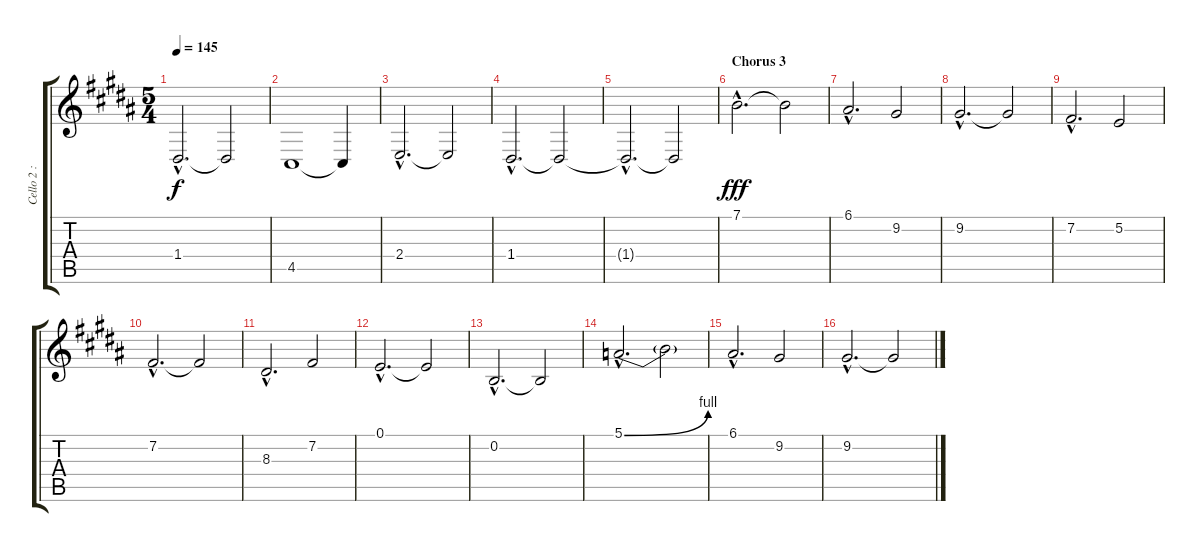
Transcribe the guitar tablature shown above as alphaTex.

\track ("Cello 2 : Rhythm" "Cello 2 : ") {instrument cello}
\staff {score tabs}
\tuning (E4 B3 G3 D3 A2 E2) {hide}
\ts (5 4)
\tempo 145
\clef g2
\ks b
1.4{hac t}.2{d dy f} 1.4{t}.2 |
4.5.1 4.5{t}.4 |
2.4{hac}.2{d} 2.4{t}.2 |
1.4{hac}.2{d} 1.4{t}.2 |
1.4{hac t}.2{d} 1.4{t}.2 |
\section ("" "Chorus 3")
7.1{hac}.2{d dy fff volume 16} 7.1{t}.2 |
6.1{hac}.2{d} 9.2.2 |
9.2{hac}.2{d} 9.2{t}.2 |
7.2{hac}.2{d} 5.2.2 |
7.2{hac}.2{d} 7.2{t}.2 |
8.3{hac}.2{d} 7.2.2 |
0.1{hac}.2{d} 0.1{t}.2 |
0.2{hac}.2{d} 0.2{t}.2 |
5.1{be (bend 0 0 60 4) hac}.2{d} 5.1{t}.2 |
6.1{hac}.2{d} 9.2.2 |
9.2{hac}.2{d} 9.2{t}.2
